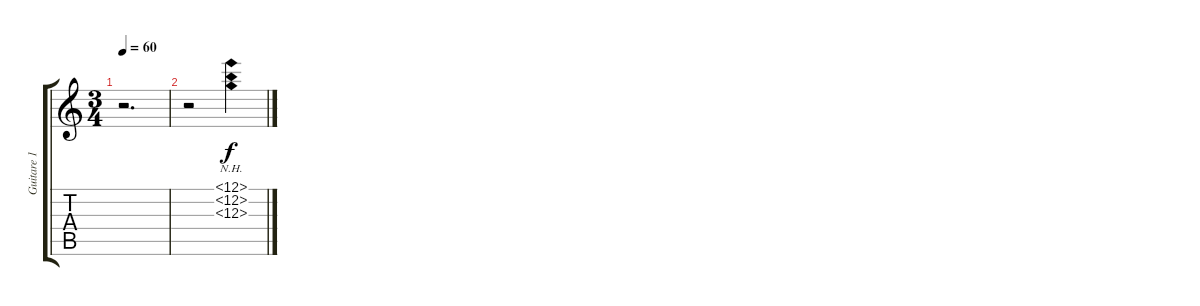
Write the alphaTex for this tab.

\track ("Guitare 1" "Guitare 1") {instrument acousticguitarsteel}
\staff {score tabs}
\tuning (E4 B3 G3 D3 A2 E2) {hide}
\ts (3 4)
\tempo 60
\clef g2
\ks c
r.2{d dy f} |
r.2 (12.1{nh} 12.2{nh} 12.3{nh}).4
